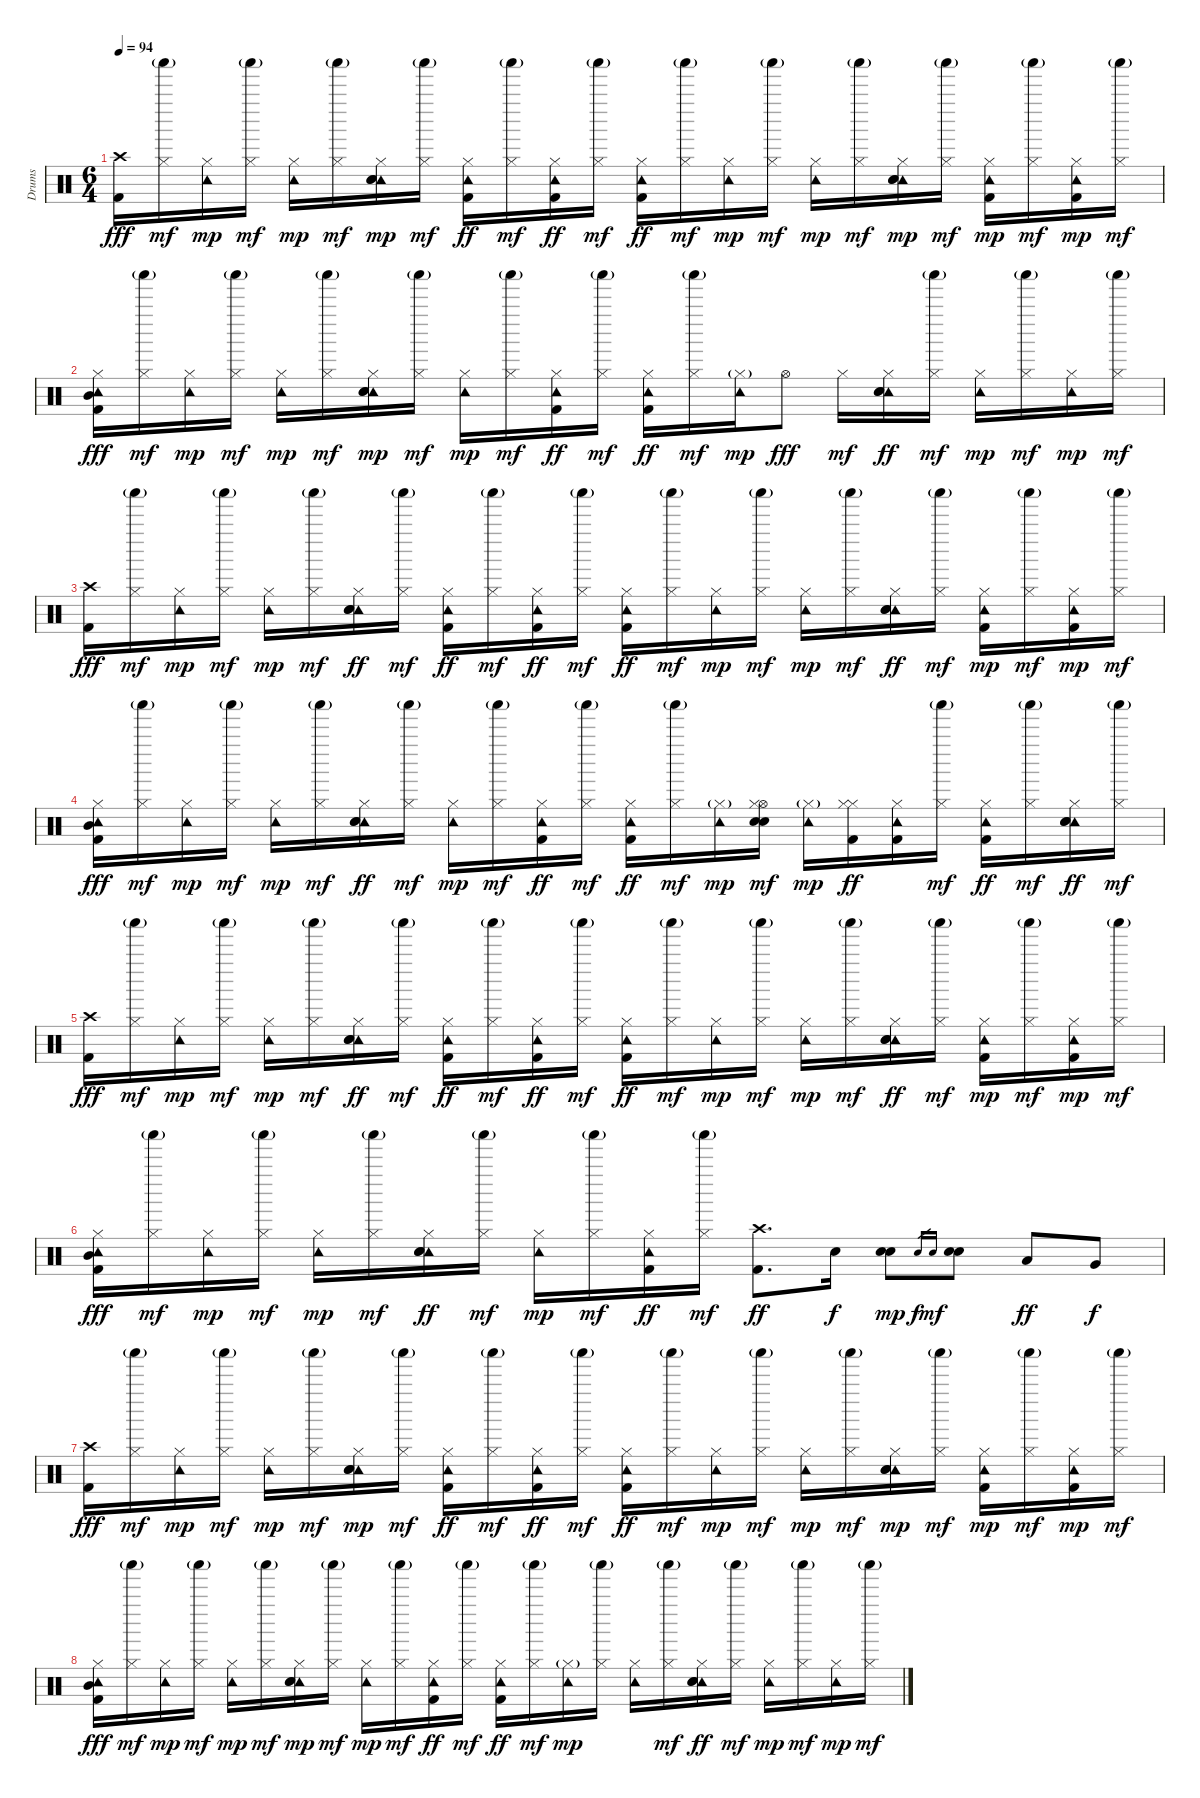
\track ("Drums" "Drums") {instrument percussion}
\staff {score}
\articulation defaults
\ts (6 4)
\tempo 94
\clef neutral
\ks c
("Crash high (hit)" "Kick (hit) 2").16{dy fff} ("Shaker (hit)"{g} "Hi-Hat (closed)").16{dy mf} ("Hi-Hat (closed)" "Tambourine (hit)").16{dy mp} ("Shaker (hit)"{g} "Hi-Hat (closed)").16{dy mf} ("Hi-Hat (closed)" "Tambourine (hit)").16{dy mp} ("Shaker (hit)"{g} "Hi-Hat (closed)").16{dy mf} ("Hi-Hat (closed)" "Tambourine (hit)" "Electric Snare (hit)" "Metronome (bell)").16{dy mp} ("Shaker (hit)"{g} "Hi-Hat (closed)").16{dy mf} ("Hi-Hat (closed)" "Tambourine (hit)" "Kick (hit) 2").16{dy ff} ("Shaker (hit)"{g} "Hi-Hat (closed)").16{dy mf} ("Hi-Hat (closed)" "Tambourine (hit)" "Kick (hit) 2").16{dy ff} ("Shaker (hit)"{g} "Hi-Hat (closed)").16{dy mf} ("Hi-Hat (closed)" "Tambourine (hit)" "Kick (hit) 2").16{dy ff} ("Shaker (hit)"{g} "Hi-Hat (closed)").16{dy mf} ("Hi-Hat (closed)" "Tambourine (hit)").16{dy mp} ("Shaker (hit)"{g} "Hi-Hat (closed)").16{dy mf} ("Hi-Hat (closed)" "Tambourine (hit)").16{dy mp} ("Shaker (hit)"{g} "Hi-Hat (closed)").16{dy mf} ("Hi-Hat (closed)" "Tambourine (hit)" "Electric Snare (hit)" "Metronome (bell)").16{dy mp} ("Shaker (hit)"{g} "Hi-Hat (closed)").16{dy mf} ("Hi-Hat (closed)" "Tambourine (hit)" "Kick (hit) 2").16{dy mp} ("Shaker (hit)"{g} "Hi-Hat (closed)").16{dy mf} ("Hi-Hat (closed)" "Tambourine (hit)" "Kick (hit) 2").16{dy mp} ("Shaker (hit)"{g} "Hi-Hat (closed)").16{dy mf} |
("Hi-Hat (closed)" "Tambourine (hit)" "Mid Tom (hit)" "Kick (hit) 2").16{dy fff} ("Shaker (hit)"{g} "Hi-Hat (closed)").16{dy mf} ("Hi-Hat (closed)" "Tambourine (hit)").16{dy mp} ("Shaker (hit)"{g} "Hi-Hat (closed)").16{dy mf} ("Hi-Hat (closed)" "Tambourine (hit)").16{dy mp} ("Shaker (hit)"{g} "Hi-Hat (closed)").16{dy mf} ("Hi-Hat (closed)" "Tambourine (hit)" "Electric Snare (hit)" "Metronome (bell)").16{dy mp} ("Shaker (hit)"{g} "Hi-Hat (closed)").16{dy mf} ("Hi-Hat (closed)" "Tambourine (hit)").16{dy mp} ("Shaker (hit)"{g} "Hi-Hat (closed)").16{dy mf} ("Hi-Hat (closed)" "Tambourine (hit)" "Kick (hit) 2").16{dy ff} ("Shaker (hit)"{g} "Hi-Hat (closed)").16{dy mf} ("Hi-Hat (closed)" "Tambourine (hit)" "Kick (hit) 2").16{dy ff} ("Shaker (hit)"{g} "Hi-Hat (closed)").16{dy mf} ("Hi-Hat (closed)"{g} "Tambourine (hit)").16{dy mp} "Hi-Hat (open)".8{dy fff} "Hi-Hat (closed)".16{dy mf} ("Hi-Hat (closed)" "Tambourine (hit)" "Electric Snare (hit)" "Metronome (bell)").16{dy ff} ("Shaker (hit)"{g} "Hi-Hat (closed)").16{dy mf} ("Hi-Hat (closed)" "Tambourine (hit)").16{dy mp} ("Shaker (hit)"{g} "Hi-Hat (closed)").16{dy mf} ("Hi-Hat (closed)" "Tambourine (hit)").16{dy mp} ("Shaker (hit)"{g} "Hi-Hat (closed)").16{dy mf} |
("Crash high (hit)" "Kick (hit) 2").16{dy fff} ("Shaker (hit)"{g} "Hi-Hat (closed)").16{dy mf} ("Hi-Hat (closed)" "Tambourine (hit)").16{dy mp} ("Shaker (hit)"{g} "Hi-Hat (closed)").16{dy mf} ("Hi-Hat (closed)" "Tambourine (hit)").16{dy mp} ("Shaker (hit)"{g} "Hi-Hat (closed)").16{dy mf} ("Hi-Hat (closed)" "Tambourine (hit)" "Electric Snare (hit)" "Metronome (bell)").16{dy ff} ("Shaker (hit)"{g} "Hi-Hat (closed)").16{dy mf} ("Hi-Hat (closed)" "Tambourine (hit)" "Kick (hit) 2").16{dy ff} ("Shaker (hit)"{g} "Hi-Hat (closed)").16{dy mf} ("Hi-Hat (closed)" "Tambourine (hit)" "Kick (hit) 2").16{dy ff} ("Shaker (hit)"{g} "Hi-Hat (closed)").16{dy mf} ("Hi-Hat (closed)" "Tambourine (hit)" "Kick (hit) 2").16{dy ff} ("Shaker (hit)"{g} "Hi-Hat (closed)").16{dy mf} ("Hi-Hat (closed)" "Tambourine (hit)").16{dy mp} ("Shaker (hit)"{g} "Hi-Hat (closed)").16{dy mf} ("Hi-Hat (closed)" "Tambourine (hit)").16{dy mp} ("Shaker (hit)"{g} "Hi-Hat (closed)").16{dy mf} ("Hi-Hat (closed)" "Tambourine (hit)" "Electric Snare (hit)" "Metronome (bell)").16{dy ff} ("Shaker (hit)"{g} "Hi-Hat (closed)").16{dy mf} ("Hi-Hat (closed)" "Tambourine (hit)" "Kick (hit) 2").16{dy mp} ("Shaker (hit)"{g} "Hi-Hat (closed)").16{dy mf} ("Hi-Hat (closed)" "Tambourine (hit)" "Kick (hit) 2").16{dy mp} ("Shaker (hit)"{g} "Hi-Hat (closed)").16{dy mf} |
("Hi-Hat (closed)" "Tambourine (hit)" "Mid Tom (hit)" "Kick (hit) 2").16{dy fff} ("Shaker (hit)"{g} "Hi-Hat (closed)").16{dy mf} ("Hi-Hat (closed)" "Tambourine (hit)").16{dy mp} ("Shaker (hit)"{g} "Hi-Hat (closed)").16{dy mf} ("Hi-Hat (closed)" "Tambourine (hit)").16{dy mp} ("Shaker (hit)"{g} "Hi-Hat (closed)").16{dy mf} ("Hi-Hat (closed)" "Tambourine (hit)" "Electric Snare (hit)" "Metronome (bell)").16{dy ff} ("Shaker (hit)"{g} "Hi-Hat (closed)").16{dy mf} ("Hi-Hat (closed)" "Tambourine (hit)").16{dy mp} ("Shaker (hit)"{g} "Hi-Hat (closed)").16{dy mf} ("Hi-Hat (closed)" "Tambourine (hit)" "Kick (hit) 2").16{dy ff} ("Shaker (hit)"{g} "Hi-Hat (closed)").16{dy mf} ("Hi-Hat (closed)" "Tambourine (hit)" "Kick (hit) 2").16{dy ff} ("Shaker (hit)"{g} "Hi-Hat (closed)").16{dy mf} ("Hi-Hat (closed)"{g} "Tambourine (hit)").16{dy mp} ("Hi-Hat (open)" "Hi-Hat (closed)" "Electric Snare (hit)" "Metronome (bell)").16{dy mf} ("Hi-Hat (closed)"{g} "Tambourine (hit)").16{dy mp} ("Hi-Hat (closed)" "Hi-Hat (closed)" "Kick (hit) 2").16{dy ff} ("Hi-Hat (closed)" "Tambourine (hit)" "Kick (hit) 2").16 ("Shaker (hit)"{g} "Hi-Hat (closed)").16{dy mf} ("Hi-Hat (closed)" "Tambourine (hit)" "Kick (hit) 2").16{dy ff} ("Shaker (hit)"{g} "Hi-Hat (closed)").16{dy mf} ("Hi-Hat (closed)" "Tambourine (hit)" "Electric Snare (hit)" "Metronome (bell)").16{dy ff} ("Shaker (hit)"{g} "Hi-Hat (closed)").16{dy mf} |
("Crash high (hit)" "Kick (hit) 2").16{dy fff} ("Shaker (hit)"{g} "Hi-Hat (closed)").16{dy mf} ("Hi-Hat (closed)" "Tambourine (hit)").16{dy mp} ("Shaker (hit)"{g} "Hi-Hat (closed)").16{dy mf} ("Hi-Hat (closed)" "Tambourine (hit)").16{dy mp} ("Shaker (hit)"{g} "Hi-Hat (closed)").16{dy mf} ("Hi-Hat (closed)" "Tambourine (hit)" "Electric Snare (hit)" "Metronome (bell)").16{dy ff} ("Shaker (hit)"{g} "Hi-Hat (closed)").16{dy mf} ("Hi-Hat (closed)" "Tambourine (hit)" "Kick (hit) 2").16{dy ff} ("Shaker (hit)"{g} "Hi-Hat (closed)").16{dy mf} ("Hi-Hat (closed)" "Tambourine (hit)" "Kick (hit) 2").16{dy ff} ("Shaker (hit)"{g} "Hi-Hat (closed)").16{dy mf} ("Hi-Hat (closed)" "Tambourine (hit)" "Kick (hit) 2").16{dy ff} ("Shaker (hit)"{g} "Hi-Hat (closed)").16{dy mf} ("Hi-Hat (closed)" "Tambourine (hit)").16{dy mp} ("Shaker (hit)"{g} "Hi-Hat (closed)").16{dy mf} ("Hi-Hat (closed)" "Tambourine (hit)").16{dy mp} ("Shaker (hit)"{g} "Hi-Hat (closed)").16{dy mf} ("Hi-Hat (closed)" "Tambourine (hit)" "Electric Snare (hit)" "Metronome (bell)").16{dy ff} ("Shaker (hit)"{g} "Hi-Hat (closed)").16{dy mf} ("Hi-Hat (closed)" "Tambourine (hit)" "Kick (hit) 2").16{dy mp} ("Shaker (hit)"{g} "Hi-Hat (closed)").16{dy mf} ("Hi-Hat (closed)" "Tambourine (hit)" "Kick (hit) 2").16{dy mp} ("Shaker (hit)"{g} "Hi-Hat (closed)").16{dy mf} |
("Hi-Hat (closed)" "Tambourine (hit)" "Mid Tom (hit)" "Kick (hit) 2").16{dy fff} ("Shaker (hit)"{g} "Hi-Hat (closed)").16{dy mf} ("Hi-Hat (closed)" "Tambourine (hit)").16{dy mp} ("Shaker (hit)"{g} "Hi-Hat (closed)").16{dy mf} ("Hi-Hat (closed)" "Tambourine (hit)").16{dy mp} ("Shaker (hit)"{g} "Hi-Hat (closed)").16{dy mf} ("Hi-Hat (closed)" "Tambourine (hit)" "Electric Snare (hit)" "Metronome (bell)").16{dy ff} ("Shaker (hit)"{g} "Hi-Hat (closed)").16{dy mf} ("Hi-Hat (closed)" "Tambourine (hit)").16{dy mp} ("Shaker (hit)"{g} "Hi-Hat (closed)").16{dy mf} ("Hi-Hat (closed)" "Tambourine (hit)" "Kick (hit) 2").16{dy ff} ("Shaker (hit)"{g} "Hi-Hat (closed)").16{dy mf} ("Crash high (hit)" "Kick (hit) 2").8{d dy ff} "Electric Snare (hit)".16{dy f} ("Electric Snare (hit)" "Metronome (bell)").8{dy mp} "Electric Snare (hit)".16{gr dy f} "Metronome (bell)".16{gr dy mf} ("Electric Snare (hit)" "Metronome (bell)").8 "Low Tom (hit)".8{dy ff} "Very Low Tom (hit)".8{dy f} |
("Crash high (hit)" "Kick (hit) 2").16{dy fff} ("Shaker (hit)"{g} "Hi-Hat (closed)").16{dy mf} ("Hi-Hat (closed)" "Tambourine (hit)").16{dy mp} ("Shaker (hit)"{g} "Hi-Hat (closed)").16{dy mf} ("Hi-Hat (closed)" "Tambourine (hit)").16{dy mp} ("Shaker (hit)"{g} "Hi-Hat (closed)").16{dy mf} ("Hi-Hat (closed)" "Tambourine (hit)" "Electric Snare (hit)" "Metronome (bell)").16{dy mp} ("Shaker (hit)"{g} "Hi-Hat (closed)").16{dy mf} ("Hi-Hat (closed)" "Tambourine (hit)" "Kick (hit) 2").16{dy ff} ("Shaker (hit)"{g} "Hi-Hat (closed)").16{dy mf} ("Hi-Hat (closed)" "Tambourine (hit)" "Kick (hit) 2").16{dy ff} ("Shaker (hit)"{g} "Hi-Hat (closed)").16{dy mf} ("Hi-Hat (closed)" "Tambourine (hit)" "Kick (hit) 2").16{dy ff} ("Shaker (hit)"{g} "Hi-Hat (closed)").16{dy mf} ("Hi-Hat (closed)" "Tambourine (hit)").16{dy mp} ("Shaker (hit)"{g} "Hi-Hat (closed)").16{dy mf} ("Hi-Hat (closed)" "Tambourine (hit)").16{dy mp} ("Shaker (hit)"{g} "Hi-Hat (closed)").16{dy mf} ("Hi-Hat (closed)" "Tambourine (hit)" "Electric Snare (hit)" "Metronome (bell)").16{dy mp} ("Shaker (hit)"{g} "Hi-Hat (closed)").16{dy mf} ("Hi-Hat (closed)" "Tambourine (hit)" "Kick (hit) 2").16{dy mp} ("Shaker (hit)"{g} "Hi-Hat (closed)").16{dy mf} ("Hi-Hat (closed)" "Tambourine (hit)" "Kick (hit) 2").16{dy mp} ("Shaker (hit)"{g} "Hi-Hat (closed)").16{dy mf} |
("Hi-Hat (closed)" "Tambourine (hit)" "Mid Tom (hit)" "Kick (hit) 2").16{dy fff} ("Shaker (hit)"{g} "Hi-Hat (closed)").16{dy mf} ("Hi-Hat (closed)" "Tambourine (hit)").16{dy mp} ("Shaker (hit)"{g} "Hi-Hat (closed)").16{dy mf} ("Hi-Hat (closed)" "Tambourine (hit)").16{dy mp} ("Shaker (hit)"{g} "Hi-Hat (closed)").16{dy mf} ("Hi-Hat (closed)" "Tambourine (hit)" "Electric Snare (hit)" "Metronome (bell)").16{dy mp} ("Shaker (hit)"{g} "Hi-Hat (closed)").16{dy mf} ("Hi-Hat (closed)" "Tambourine (hit)").16{dy mp} ("Shaker (hit)"{g} "Hi-Hat (closed)").16{dy mf} ("Hi-Hat (closed)" "Tambourine (hit)" "Kick (hit) 2").16{dy ff} ("Shaker (hit)"{g} "Hi-Hat (closed)").16{dy mf} ("Hi-Hat (closed)" "Tambourine (hit)" "Kick (hit) 2").16{dy ff} ("Shaker (hit)"{g} "Hi-Hat (closed)").16{dy mf} ("Hi-Hat (closed)"{g} "Tambourine (hit)").16{dy mp} ("Shaker (hit)"{g} "Hi-Hat (closed)").16 ("Hi-Hat (closed)" "Tambourine (hit)").16 ("Shaker (hit)"{g} "Hi-Hat (closed)").16{dy mf} ("Hi-Hat (closed)" "Tambourine (hit)" "Electric Snare (hit)" "Metronome (bell)").16{dy ff} ("Shaker (hit)"{g} "Hi-Hat (closed)").16{dy mf} ("Hi-Hat (closed)" "Tambourine (hit)").16{dy mp} ("Shaker (hit)"{g} "Hi-Hat (closed)").16{dy mf} ("Hi-Hat (closed)" "Tambourine (hit)").16{dy mp} ("Shaker (hit)"{g} "Hi-Hat (closed)").16{dy mf}
